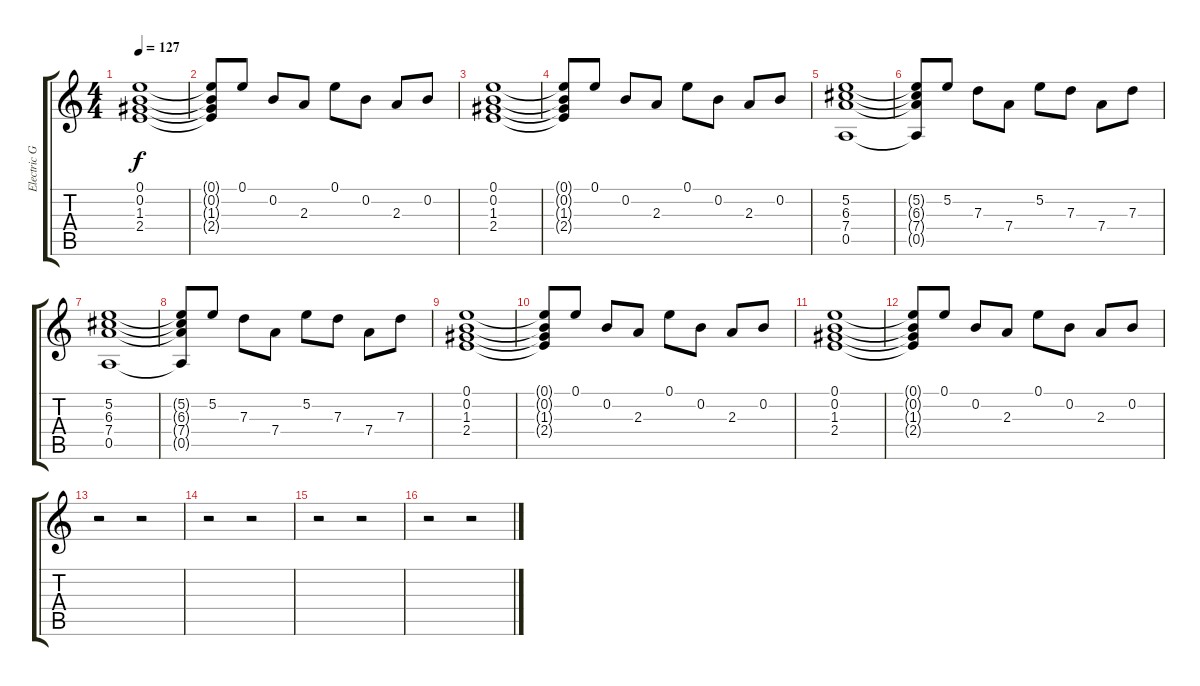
\track ("Electric Guitar 3 (Right)" "Electric G") {instrument electricguitarclean}
\staff {score tabs}
\tuning (E4 B3 G3 D3 A2 E2) {hide}
\ts (4 4)
\tempo 127
\clef g2
\ks c
(0.1 0.2 1.3 2.4).1{dy f} |
(0.1{t} 0.2{t} 1.3{t} 2.4{t}).8 0.1.8 0.2.8 2.3.8 0.1.8 0.2.8 2.3.8 0.2.8 |
(0.1 0.2 1.3 2.4).1 |
(0.1{t} 0.2{t} 1.3{t} 2.4{t}).8 0.1.8 0.2.8 2.3.8 0.1.8 0.2.8 2.3.8 0.2.8 |
(5.2 6.3 7.4 0.5).1 |
(5.2{t} 6.3{t} 7.4{t} 0.5{t}).8 5.2.8 7.3.8 7.4.8 5.2.8 7.3.8 7.4.8 7.3.8 |
(5.2 6.3 7.4 0.5).1 |
(5.2{t} 6.3{t} 7.4{t} 0.5{t}).8 5.2.8 7.3.8 7.4.8 5.2.8 7.3.8 7.4.8 7.3.8 |
(0.1 0.2 1.3 2.4).1 |
(0.1{t} 0.2{t} 1.3{t} 2.4{t}).8 0.1.8 0.2.8 2.3.8 0.1.8 0.2.8 2.3.8 0.2.8 |
(0.1 0.2 1.3 2.4).1 |
(0.1{t} 0.2{t} 1.3{t} 2.4{t}).8 0.1.8 0.2.8 2.3.8 0.1.8 0.2.8 2.3.8 0.2.8 |
r.2 r.2 |
r.2 r.2 |
r.2 r.2 |
r.2 r.2
